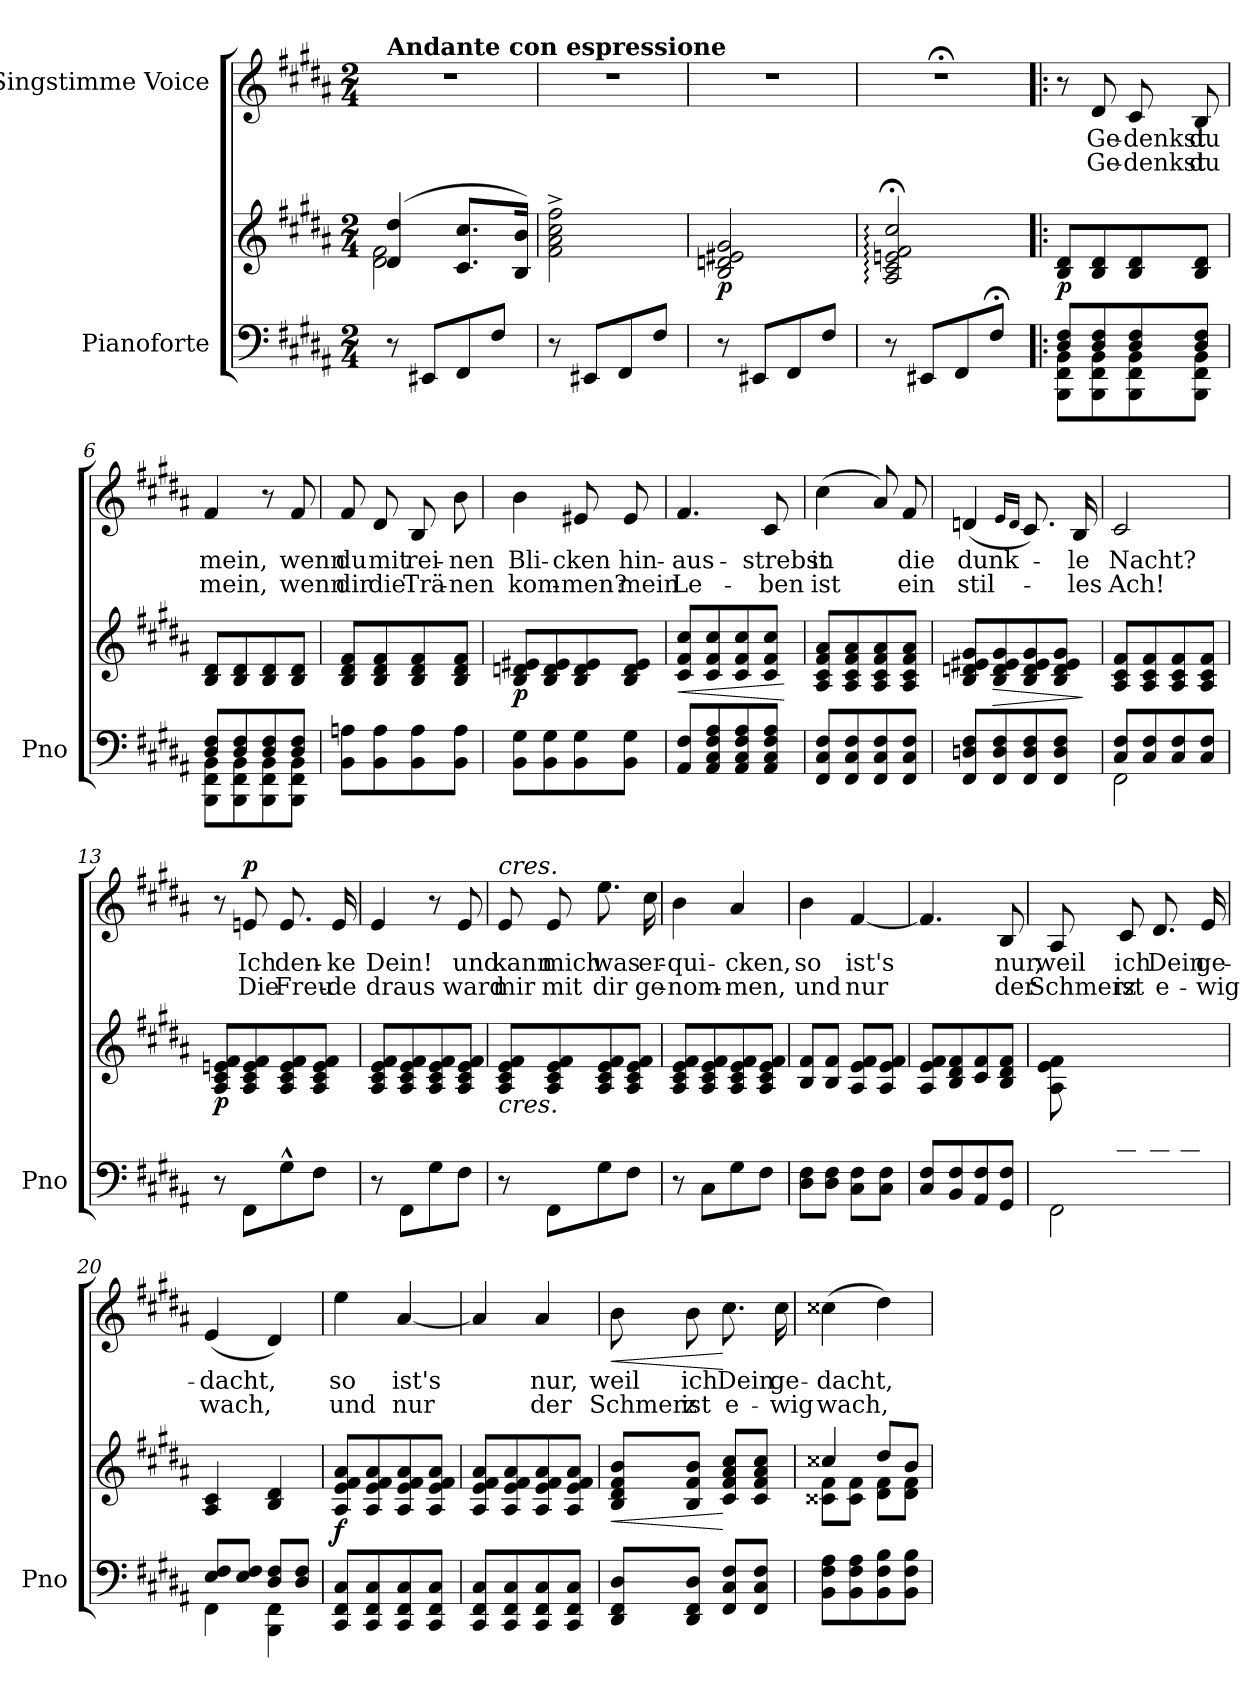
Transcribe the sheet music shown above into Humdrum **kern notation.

**kern	**kern	**dynam	**kern	**text	**text	**dynam
*part2	*part2	*part2	*part1	*part1	*part1	*part1
*staff3	*staff2	*staff2/3	*staff1	*staff1	*staff1	*staff1
*I"Pianoforte	*	*	*I"Singstimme Voice	*	*	*
*I'Pno	*	*	*	*	*	*
*clefF4	*clefG2	*	*clefG2	*	*	*
*k[f#c#g#d#a#]	*k[f#c#g#d#a#]	*	*k[f#c#g#d#a#]	*	*	*
*M2/4	*M2/4	*	*M2/4	*	*	*
=1	=1	=1	=1	=1	=1	=1
*	*^	*	*	*	*	*
!	!	!	!	!LO:TX:a:B:t=Andante con espressione	!	!	!
8r	(4d#/ 4dd#/	2d#\ 2f#\	.	2r	.	.	.
8EE#X/L	.	.	.	.	.	.	.
8FF#/	8.c#/ 8.cc#/L	.	.	.	.	.	.
8F#\J	.	.	.	.	.	.	.
.	16B/ 16b/Jk)	.	.	.	.	.	.
*	*v	*v	*	*	*	*	*
=2	=2	=2	=2	=2	=2	=2
8r	2f#\^ 2a#\^ 2cc#\^ 2ff#\^	.	2r	.	.	.
8EE#X/L	.	.	.	.	.	.
8FF#/	.	.	.	.	.	.
8F#\J	.	.	.	.	.	.
=3	=3	=3	=3	=3	=3	=3
!	!	!LO:DY:b	!	!	!	!
8r	2B/ 2dn/ 2e#X/ 2g#/	p	2r	.	.	.
8EE#X/L	.	.	.	.	.	.
8FF#/	.	.	.	.	.	.
8F#\J	.	.	.	.	.	.
=4	=4	=4	=4	=4	=4	=4
8r	2A#/:;< 2c#/:;< 2en/:;< 2f#/:;< 2cc#/:;<	.	2r;<	.	.	.
8EE#X/L	.	.	.	.	.	.
8FF#/	.	.	.	.	.	.
8F#;<\J	.	.	.	.	.	.
=5!|:	=5!|:	=5!|:	=5!|:	=5!|:	=5!|:	=5!|:
*^	*	*	*	*	*	*
!	!	!	!LO:DY:b	!	!	!	!
8D#/ 8F#/L	8BBB\ 8FF#\ 8BB\L	8B/ 8d#/L	p	8r	.	.	.
8D#/ 8F#/	8BBB\ 8FF#\ 8BB\	8B/ 8d#/	.	8d#/	Ge-	Ge-	.
8D#/ 8F#/	8BBB\ 8FF#\ 8BB\	8B/ 8d#/	.	8c#/	-denkst	-denkst	.
8D#/ 8F#/J	8BBB\ 8FF#\ 8BB\J	8B/ 8d#/J	.	8B/	du	du	.
=6	=6	=6	=6	=6	=6	=6	=6
8D#/ 8F#/L	8BBB\ 8FF#\ 8BB\L	8B/ 8d#/L	.	4f#/	mein,	mein,	.
8D#/ 8F#/	8BBB\ 8FF#\ 8BB\	8B/ 8d#/	.	.	.	.	.
8D#/ 8F#/	8BBB\ 8FF#\ 8BB\	8B/ 8d#/	.	8r	.	.	.
8D#/ 8F#/J	8BBB\ 8FF#\ 8BB\J	8B/ 8d#/J	.	8f#/	wenn	wenn	.
*v	*v	*	*	*	*	*	*
=7	=7	=7	=7	=7	=7	=7
8BB\ 8An\L	8B/ 8d#/ 8f#/L	.	8f#/	du	dir	.
8BB\ 8A\	8B/ 8d#/ 8f#/	.	8d#/	mit	die	.
8BB\ 8A\	8B/ 8d#/ 8f#/	.	8B/	rei-	Trä-	.
8BB\ 8A\J	8B/ 8d#/ 8f#/J	.	8b\	-nen	-nen	.
=8	=8	=8	=8	=8	=8	=8
!	!	!LO:DY:b	!	!	!	!
8BB\ 8G#\L	8B/ 8dn/ 8e#X/L	p	4b\	Bli-	kom-	.
8BB\ 8G#\	8B/ 8d/ 8e#/	.	.	.	.	.
8BB\ 8G#\	8B/ 8d/ 8e#/	.	8e#X/	-cken	-men?	.
8BB\ 8G#\J	8B/ 8d/ 8e#/J	.	8e#/	hin-	mein	.
=9	=9	=9	=9	=9	=9	=9
!	!	!LO:HP:b	!	!	!	!
8AA#/ 8F#/L	8c#/ 8f#/ 8cc#/L	<	4.f#/	-aus-	Le-	.
8AA#/ 8C#/ 8F#/ 8A#/	8c#/ 8f#/ 8cc#/	.	.	.	.	.
8AA#/ 8C#/ 8F#/ 8A#/	8c#/ 8f#/ 8cc#/	.	.	.	.	.
8AA#/ 8C#/ 8F#/ 8A#/J	8c#/ 8f#/ 8cc#/J	.	8c#/	-strebst	-ben	.
.	.	[	.	.	.	.
=10	=10	=10	=10	=10	=10	=10
8FF#/ 8C#/ 8F#/L	8A#/ 8c#/ 8f#/ 8a#/L	.	(4cc#\	in	ist	.
8FF#/ 8C#/ 8F#/	8A#/ 8c#/ 8f#/ 8a#/	.	.	.	.	.
8FF#/ 8C#/ 8F#/	8A#/ 8c#/ 8f#/ 8a#/	.	8a#/)	.	.	.
8FF#/ 8C#/ 8F#/J	8A#/ 8c#/ 8f#/ 8a#/J	.	8f#/	die	ein	.
=11	=11	=11	=11	=11	=11	=11
8FF#/ 8Dn/ 8F#/L	8B/ 8dn/ 8e#X/ 8g#/L	.	(4dn/	dunk-	stil-	.
!	!	!LO:HP:b	!	!	!	!
8FF#/ 8D/ 8F#/	8B/ 8d/ 8e#/ 8g#/	>	.	.	.	.
.	.	.	16qe/LL	.	.	.
.	.	.	16qd/JJ	.	.	.
8FF#/ 8D/ 8F#/	8B/ 8d/ 8e#/ 8g#/	.	8.c#/)	.	.	.
8FF#/ 8D/ 8F#/J	8B/ 8d/ 8e#/ 8g#/J	.	.	.	.	.
.	.	.	16B/	-le	-les	.
.	.	]	.	.	.	.
=12	=12	=12	=12	=12	=12	=12
*^	*	*	*	*	*	*
8C#/ 8F#/L	2FF#\	8A#/ 8c#/ 8f#/L	.	2c#/	Nacht?	Ach!	.
8C#/ 8F#/	.	8A#/ 8c#/ 8f#/	.	.	.	.	.
8C#/ 8F#/	.	8A#/ 8c#/ 8f#/	.	.	.	.	.
8C#/ 8F#/J	.	8A#/ 8c#/ 8f#/J	.	.	.	.	.
*v	*v	*	*	*	*	*	*
=13	=13	=13	=13	=13	=13	=13
!	!	!LO:DY:b	!	!	!	!
8r	8A#/ 8c#/ 8en/ 8f#/L	p	8r	.	.	.
!	!	!	!	!	!	!LO:DY:a
8FF#/L	8A#/ 8c#/ 8e/ 8f#/	.	8en/	Ich	Die	p
8G#^^\	8A#/ 8c#/ 8e/ 8f#/	.	8.e/	den-	Freu-	.
8F#\J	8A#/ 8c#/ 8e/ 8f#/J	.	.	.	.	.
.	.	.	16e/	-ke	-de	.
=14	=14	=14	=14	=14	=14	=14
8r	8A#/ 8c#/ 8e/ 8f#/L	.	4e/	Dein!	draus	.
8FF#/L	8A#/ 8c#/ 8e/ 8f#/	.	.	.	.	.
8G#\	8A#/ 8c#/ 8e/ 8f#/	.	8r	.	.	.
8F#\J	8A#/ 8c#/ 8e/ 8f#/J	.	8e/	und	ward	.
=15	=15	=15	=15	=15	=15	=15
!	!	!	!LO:TX:a:i:t=cres.	!	!	!
!	!LO:TX:b:i:t=cres.	!	!	!	!	!
8r	8A#/ 8c#/ 8e/ 8f#/L	.	8e/	kann	mir	.
8FF#/L	8A#/ 8c#/ 8e/ 8f#/	.	8e/	mich	mit	.
8G#\	8A#/ 8c#/ 8e/ 8f#/	.	8.ee\	was	dir	.
8F#\J	8A#/ 8c#/ 8e/ 8f#/J	.	.	.	.	.
.	.	.	16cc#\	er-	ge-	.
=16	=16	=16	=16	=16	=16	=16
8r	8A#/ 8c#/ 8e/ 8f#/L	.	4b\	-qui-	-nom-	.
8C#\L	8A#/ 8c#/ 8e/ 8f#/	.	.	.	.	.
8G#\	8A#/ 8c#/ 8e/ 8f#/	.	4a#/	-cken,	-men,	.
8F#\J	8A#/ 8c#/ 8e/ 8f#/J	.	.	.	.	.
=17	=17	=17	=17	=17	=17	=17
8D#\ 8F#\L	8B/ 8f#/L	.	4b\	so	und	.
8D#\ 8F#\J	8B/ 8f#/J	.	.	.	.	.
8C#\ 8F#\L	8A#/ 8e/ 8f#/L	.	[4f#/	ist's	nur	.
8C#\ 8F#\J	8A#/ 8e/ 8f#/J	.	.	.	.	.
=18	=18	=18	=18	=18	=18	=18
8C#/ 8F#/L	8A#/ 8e/ 8f#/L	.	4.f#/]	.	.	.
8BB/ 8F#/	8B/ 8d#/ 8f#/	.	.	.	.	.
8AA#/ 8F#/	8c#/ 8f#/	.	.	.	.	.
8GG#/ 8F#/J	8B/ 8d#/ 8f#/J	.	8B/	nur,	der	.
=19	=19	=19	=19	=19	=19	=19
*^	*	*	*	*	*	*
8ryy	2FF#\	8A#\ 8e\ 8f#\L	.	8A#/	weil	Schmerz	.
8E/ 8F#/ 8A#/ 8c#/	.	4.ryy	.	8c#/	ich	ist	.
8E/ 8F#/ 8A#/ 8c#/	.	.	.	8.d#/	Dein	e-	.
8E/'> 8F#/'> 8A#/'> 8c#/'>J	.	.	.	.	.	.	.
.	.	.	.	16e/	ge-	-wig	.
=20	=20	=20	=20	=20	=20	=20	=20
8E/ 8F#/L	4FF#\	4A#/ 4c#/	.	(4e/	-dacht,	wach,	.
8E/ 8F#/J	.	.	.	.	.	.	.
8D#/ 8F#/L	4BBB\ 4FF#\	4B/ 4d#/	.	4d#/)	.	.	.
8D#/ 8F#/J	.	.	.	.	.	.	.
*v	*v	*	*	*	*	*	*
=21	=21	=21	=21	=21	=21	=21
!	!	!LO:DY:b	!	!	!	!
8CC#/ 8FF#/ 8C#/L	8A#/ 8e/ 8f#/ 8a#/L	f	4ee\	so	und	.
8CC#/ 8FF#/ 8C#/	8A#/ 8e/ 8f#/ 8a#/	.	.	.	.	.
8CC#/ 8FF#/ 8C#/	8A#/ 8e/ 8f#/ 8a#/	.	[4a#/	ist's	nur	.
8CC#/ 8FF#/ 8C#/J	8A#/ 8e/ 8f#/ 8a#/J	.	.	.	.	.
=22	=22	=22	=22	=22	=22	=22
8CC#/ 8FF#/ 8C#/L	8A#/ 8e/ 8f#/ 8a#/L	.	4a#/]	.	.	.
8CC#/ 8FF#/ 8C#/	8A#/ 8e/ 8f#/ 8a#/	.	.	.	.	.
8CC#/ 8FF#/ 8C#/	8A#/ 8e/ 8f#/ 8a#/	.	4a#/	nur,	der	.
8CC#/ 8FF#/ 8C#/J	8A#/ 8e/ 8f#/ 8a#/J	.	.	.	.	.
=23	=23	=23	=23	=23	=23	=23
!	!	!LO:HP:b	!	!	!	!LO:HP:b
8DD#/ 8FF#/ 8D#/L	8B/ 8d#/ 8f#/ 8b/L	<	8b\	weil	Schmerz	<
8DD#/ 8FF#/ 8D#/J	8B/ 8f#/ 8b/J	.	8b\	ich	ist	.
8FF#/ 8C#/ 8F#/L	8c#/ 8f#/ 8a#/ 8cc#/L	[	8.cc#\	Dein	e-	[
8FF#/ 8C#/ 8F#/J	8c#/ 8f#/ 8a#/ 8cc#/J	.	.	.	.	.
.	.	.	16cc#\	ge-	-wig	.
=24	=24	=24	=24	=24	=24	=24
*	*^	*	*	*	*	*
8BB\ 8F#\ 8A#\L	4cc##X/	8c##X\ 8f#\L	.	(4cc##X\	-dacht,	wach,	.
8BB\ 8F#\ 8A#\	.	8c##\ 8f#\J	.	.	.	.	.
8BB\ 8F#\ 8B\	8dd#/L	8d#\ 8f#\L	.	4dd#\)	.	.	.
8BB\ 8F#\ 8B\J	8b/J	8d#\ 8f#\J	.	.	.	.	.
*	*v	*v	*	*	*	*	*
=	=	=	=	=	=	=
*-	*-	*-	*-	*-	*-	*-
